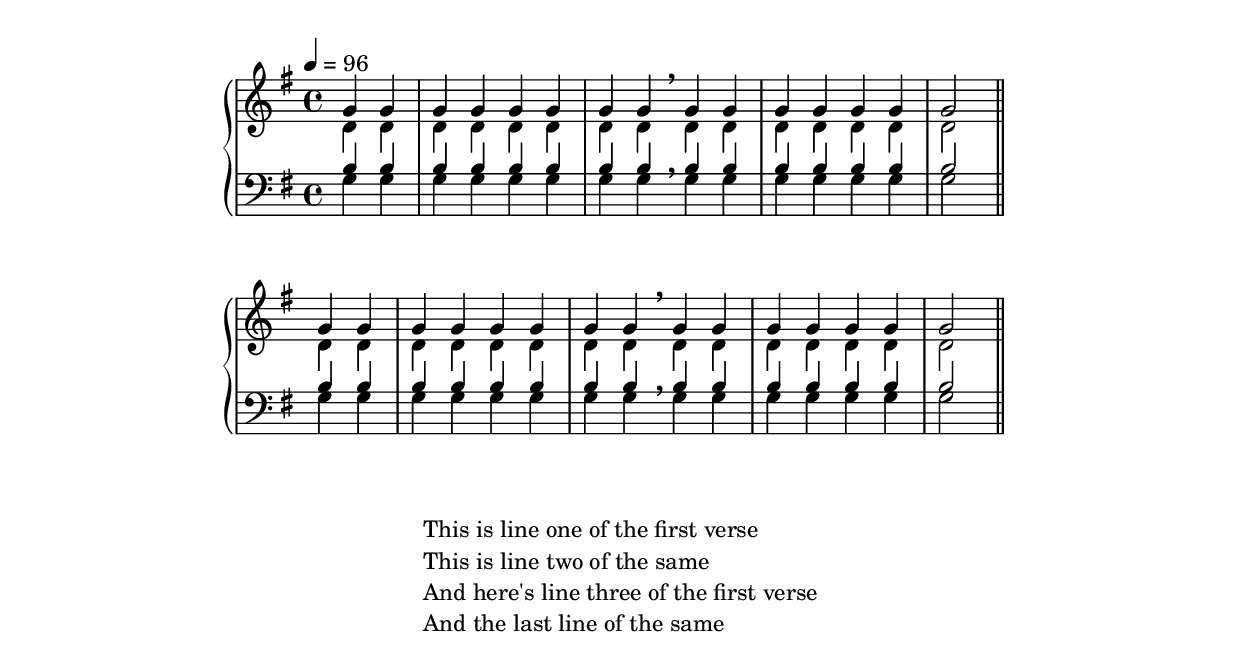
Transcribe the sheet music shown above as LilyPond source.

%% DO NOT EDIT this file manually; it is automatically
%% generated from LSR http://lsr.dsi.unimi.it
%% Make any changes in LSR itself, or in Documentation/snippets/new/ ,
%% and then run scripts/auxiliar/makelsr.py
%%
%% This file is in the public domain.
\version "2.12.2"

\header {
  lsrtags = "vocal-music, template"

%% Translation of GIT committish: 59caa3adce63114ca7972d18f95d4aadc528ec3d
  texidoces = "
  Este fragmento de código muestra una forma de preparar un himno cuando
cada línea comienza con un compás parcial.  También muestra cómo
añadir los versos como texto independiente debajo de la música.

"

  doctitlees = "Plantilla para himnos"
%%    Translation of GIT committish: ab9e3136d78bfaf15cc6d77ed1975d252c3fe506

  texidocde = "
Dieses Beispiel zeigt eine Möglichkeit, eine Hymnusmelodie zu setzen, in
der jede Zeiel mit einem Auftakt beginnt und einem unvollständigen
Takt abschließt.  Es zeigt auch, wie man die Strophen als allein stehenden
Text unter die Noten hinzufügt.

"
  doctitlede = "Hymnus-Vorlage"


%% Translation of GIT committish: 26375d5016d8d180fc914bfd07cf76f4168f2e37

  texidocfr = "
Le code ci-dessous illustre la manière d'agencer un cantique liturgique
dans lequel chaque ligne débute et se termine par une mesure incomplète.
Vous noterez par ailleurs l'affichage des paroles indépendamment de la
musique.

"
  doctitlefr = "Modèle pour cantique"

  texidoc = "
This code shows one way of setting out a hymn tune when each line
starts and ends with a partial measure.  It also shows how to add the
verses as stand-alone text under the music.

"
  doctitle = "Hymn template"
} % begin verbatim

Timeline = {
  \time 4/4
  \tempo 4=96
  \partial 2
  s2 | s1 | s2 \breathe s2 | s1 | s2 \bar "||" \break
  s2 | s1 | s2 \breathe s2 | s1 | s2 \bar "||"
}

SopranoMusic = \relative g' {
  g4 g | g g g g | g g g g | g g g g | g2
  g4 g | g g g g | g g g g | g g g g | g2
}

AltoMusic = \relative c' {
  d4 d | d d d d | d d d d | d d d d | d2
  d4 d | d d d d | d d d d | d d d d | d2
}

TenorMusic = \relative a {
  b4 b | b b b b | b b b b | b b b b | b2
  b4 b | b b b b | b b b b | b b b b | b2
}

BassMusic =  \relative g {
  g4 g | g g g g | g g g g | g g g g | g2
  g4 g | g g g g | g g g g | g g g g | g2
}

global = {
 \key g \major
}

\score {  % Start score
  <<
    \new PianoStaff <<  % Start pianostaff
      \new Staff <<  % Start Staff = RH
        \global
        \clef "treble"
        \new Voice = "Soprano" <<  % Start Voice = "Soprano"
          \Timeline
          \voiceOne
          \SopranoMusic
        >>  % End Voice = "Soprano"
        \new Voice = "Alto" <<  % Start Voice = "Alto"
          \Timeline
          \voiceTwo
          \AltoMusic
        >>  % End Voice = "Alto"
      >>  % End Staff = RH
      \new Staff <<  % Start Staff = LH
        \global
        \clef "bass"
        \new Voice = "Tenor" <<  % Start Voice = "Tenor"
          \Timeline
          \voiceOne
          \TenorMusic
        >>  % End Voice = "Tenor"
        \new Voice = "Bass" <<  % Start Voice = "Bass"
          \Timeline
          \voiceTwo
          \BassMusic
        >>  % End Voice = "Bass"
      >>  % End Staff = LH
    >>  % End pianostaff
  >>
}  % End score

\markup {
  \fill-line {
    ""
    {
      \column {
        \left-align {
          "This is line one of the first verse"
          "This is line two of the same"
          "And here's line three of the first verse"
          "And the last line of the same"
        }
      }
    }
    ""
  }
}

\paper {  % Start paper block
  indent = 0     % don't indent first system
  line-width = 130   % shorten line length to suit music
}  % End paper block

